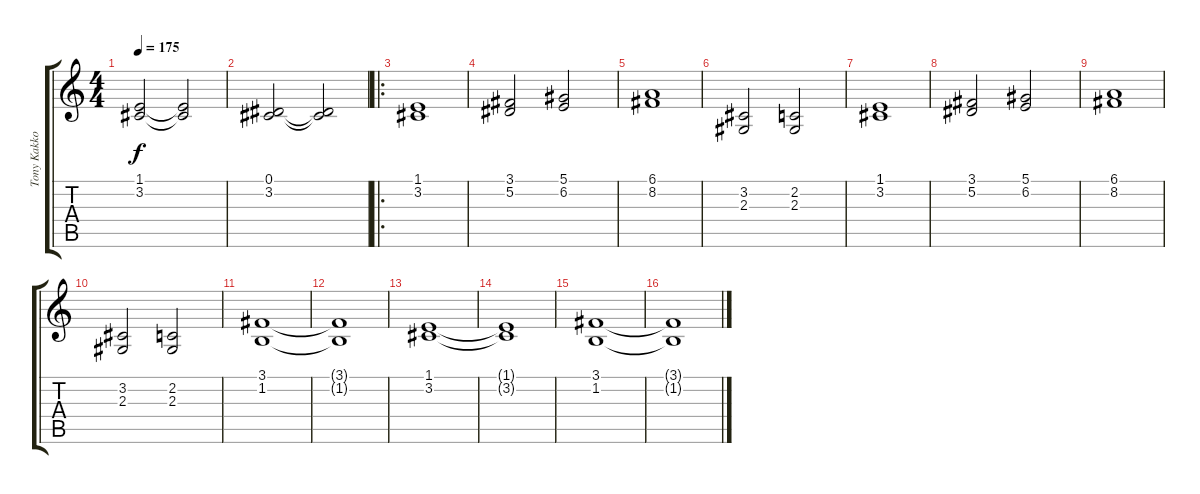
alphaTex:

\track ("Tony Kakko" "Tony Kakko") {instrument choiraahs}
\staff {score tabs}
\tuning (Eb4 Bb3 Gb3 Db3 Ab2 Eb2) {hide}
\ts (4 4)
\tempo 175
\clef g2
\ks c
(1.1 3.2).2{dy f} (1.1{t} 3.2{t}).2 |
(0.1 3.2).2 (0.1{t} 3.2{t}).2 |
\ro
(1.1 3.2).1 |
(3.1 5.2).2 (5.1 6.2).2 |
(6.1 8.2).1 |
(3.2 2.3).2 (2.2 2.3).2 |
(1.1 3.2).1 |
(3.1 5.2).2 (5.1 6.2).2 |
(6.1 8.2).1 |
(3.2 2.3).2 (2.2 2.3).2 |
(3.1 1.2).1 |
(3.1{t} 1.2{t}).1 |
(1.1 3.2).1 |
(1.1{t} 3.2{t}).1 |
(3.1 1.2).1 |
(3.1{t} 1.2{t}).1
